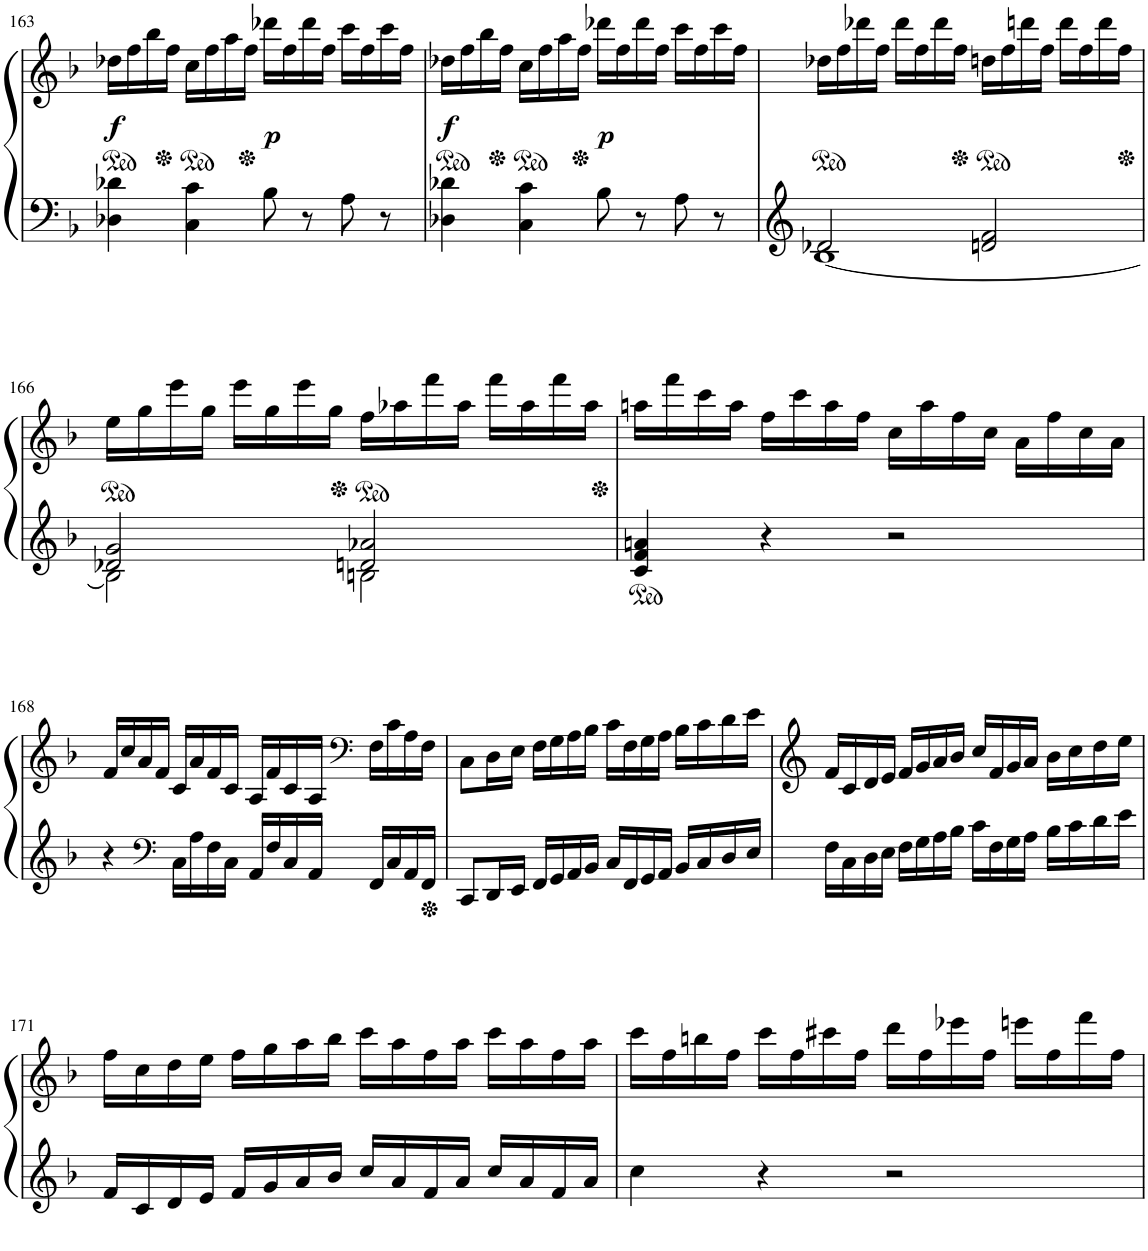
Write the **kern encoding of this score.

**kern	**kern	**dynam
*part1	*part1	*part1
*staff2	*staff1	*staff1/2
*I"ピアノ	*	*
!!LO:PB:g=z
*clefF4	*clefG2	*
*k[b-]	*k[b-]	*
*M4/4	*M4/4	*
*met(c)	*met(c)	*
*	*ped	*
=163	=163	=163
!	!	!LO:DY:b
4D-X\ 4d-X\	16dd-X\LL	f
.	16ff\	.
.	16bb-\	.
.	16ff\JJ	.
*	*ped	*
4C\ 4c\	16cc\LL	.
.	16ff\	.
.	16aa\	.
.	16ff\JJ	.
*	*Xped	*
!	!	!LO:DY:b
8B-\	16ddd-X\LL	p
.	16ff\	.
8r	16ddd-\	.
.	16ff\JJ	.
8A\	16ccc\LL	.
.	16ff\	.
8r	16ccc\	.
.	16ff\JJ	.
=164	=164	=164
*	*ped	*
!	!	!LO:DY:b
4D-X\ 4d-X\	16dd-X\LL	f
.	16ff\	.
.	16bb-\	.
.	16ff\JJ	.
*	*Xped	*
*	*ped	*
4C\ 4c\	16cc\LL	.
.	16ff\	.
.	16aa\	.
.	16ff\JJ	.
*	*Xped	*
!	!	!LO:DY:b
8B-\	16ddd-X\LL	p
.	16ff\	.
8r	16ddd-\	.
.	16ff\JJ	.
8A\	16ccc\LL	.
.	16ff\	.
8r	16ccc\	.
.	16ff\JJ	.
=165	=165	=165
*^	*	*
*	*	*ped	*
2d-X/	[1B-	16dd-X\LL	.
.	.	16ff\	.
.	.	16ddd-X\	.
.	.	16ff\JJ	.
.	.	16ddd-\LL	.
.	.	16ff\	.
.	.	16ddd-\	.
.	.	16ff\JJ	.
*	*	*Xped	*
*	*	*ped	*
2dn/ 2f/	.	16ddn\LL	.
.	.	16ff\	.
.	.	16dddn\	.
.	.	16ff\JJ	.
.	.	16ddd\LL	.
.	.	16ff\	.
.	.	16ddd\	.
.	.	16ff\JJ	.
!!LO:LB:g=z
=166	=166	=166	=166
*	*	*Xped	*
*	*	*ped	*
2d-X/ 2g/	2B-\]	16ee\LL	.
.	.	16gg\	.
.	.	16eee\	.
.	.	16gg\JJ	.
.	.	16eee\LL	.
.	.	16gg\	.
.	.	16eee\	.
.	.	16gg\JJ	.
*	*	*Xped	*
*	*	*ped	*
2dn/ 2a-X/	2Bn\	16ff\LL	.
.	.	16aa-X\	.
.	.	16fff\	.
.	.	16aa-\JJ	.
.	.	16fff\LL	.
.	.	16aa-\	.
.	.	16fff\	.
.	.	16aa-\JJ	.
*v	*v	*	*
=167	=167	=167
*	*Xped	*
4c/ 4f/ 4an/	16aan\LL	.
.	16fff\	.
.	16ccc\	.
.	16aa\JJ	.
4r	16ff\LL	.
.	16ccc\	.
.	16aa\	.
.	16ff\JJ	.
2r	16cc\LL	.
.	16aa\	.
.	16ff\	.
.	16cc\JJ	.
.	16a\LL	.
.	16ff\	.
.	16cc\	.
.	16a\JJ	.
!!LO:LB:g=z
=168	=168	=168
4r	16f/LL	.
.	16cc/	.
.	16a/	.
.	16f/JJ	.
*clefF4	*	*
16C\LL	16c/LL	.
16A\	16a/	.
16F\	16f/	.
16C\JJ	16c/JJ	.
16AA/LL	16A/LL	.
16F/	16f/	.
16C/	16c/	.
16AA/JJ	16A/JJ	.
*	*clefF4	*
16FF/LL	16F\LL	.
16C/	16c\	.
16AA/	16A\	.
16FF/JJ	16F\JJ	.
=169	=169	=169
*Xped	*	*
8CC/L	8C\L	.
16DD/L	16D\L	.
16EE/JJ	16E\JJ	.
16FF/LL	16F\LL	.
16GG/	16G\	.
16AA/	16A\	.
16BB-/JJ	16B-\JJ	.
16C/LL	16c\LL	.
16FF/	16F\	.
16GG/	16G\	.
16AA/JJ	16A\JJ	.
16BB-/LL	16B-\LL	.
16C/	16c\	.
16D/	16d\	.
16E/JJ	16e\JJ	.
=170	=170	=170
16F\LL	16f/LL	.
16C\	16c/	.
16D\	16d/	.
16E\JJ	16e/JJ	.
16F\LL	16f/LL	.
16G\	16g/	.
16A\	16a/	.
16B-\JJ	16b-/JJ	.
16c\LL	16cc/LL	.
16F\	16f/	.
16G\	16g/	.
16A\JJ	16a/JJ	.
16B-\LL	16b-\LL	.
16c\	16cc\	.
16d\	16dd\	.
16e\JJ	16ee\JJ	.
!!LO:LB:g=z
=171	=171	=171
16f/LL	16ff\LL	.
16c/	16cc\	.
16d/	16dd\	.
16e/JJ	16ee\JJ	.
16f/LL	16ff\LL	.
16g/	16gg\	.
16a/	16aa\	.
16b-/JJ	16bb-\JJ	.
16cc/LL	16ccc\LL	.
16a/	16aa\	.
16f/	16ff\	.
16a/JJ	16aa\JJ	.
16cc/LL	16ccc\LL	.
16a/	16aa\	.
16f/	16ff\	.
16a/JJ	16aa\JJ	.
=172	=172	=172
4cc\	16ccc\LL	.
.	16ff\	.
.	16bbn\	.
.	16ff\JJ	.
4r	16ccc\LL	.
.	16ff\	.
.	16ccc#X\	.
.	16ff\JJ	.
2r	16ddd\LL	.
.	16ff\	.
.	16eee-X\	.
.	16ff\JJ	.
.	16eeen\LL	.
.	16ff\	.
.	16fff\	.
.	16ff\JJ	.
=	=	=
*-	*-	*-
